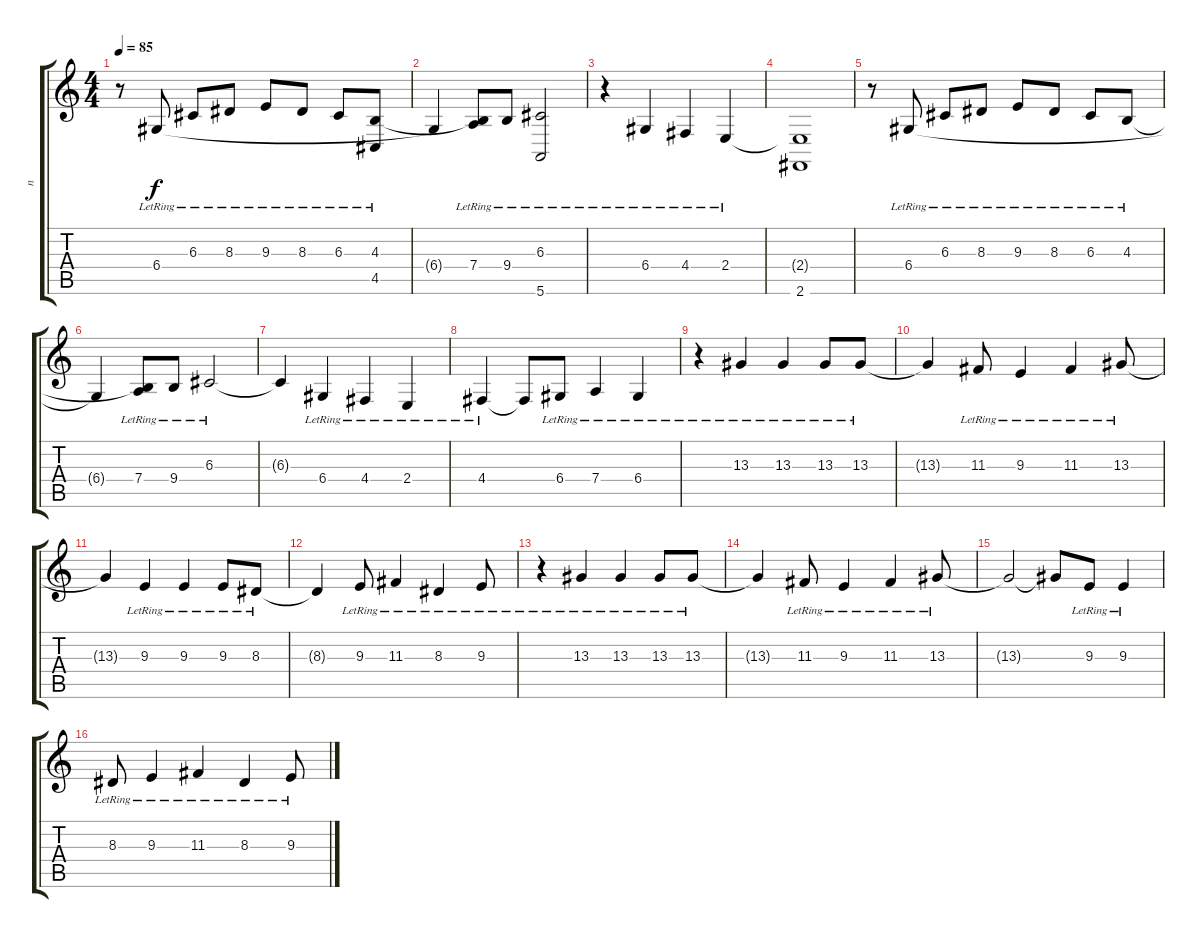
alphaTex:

\track ("n" "n") {instrument acousticgrandpiano}
\staff {score tabs}
\tuning (E4 B3 G3 D3 A2 E2) {hide}
\ts (4 4)
\tempo 85
\clef g2
\ks c
r.8{dy f} 6.4{lr}.8 6.3{lr}.8 8.3{lr}.8 9.3{lr}.8 8.3{lr}.8 6.3{lr}.8 (4.3{lr} 4.5).8 |
6.4{t}.4 (4.3{t} 7.4{lr}).8 9.4{lr}.8 (6.3{lr} 5.6).2 |
r.4 6.4{lr}.4 4.4{lr}.4 2.4{lr}.4 |
(2.4{t} 2.6).1 |
r.8 6.4{lr}.8 6.3{lr}.8 8.3{lr}.8 9.3{lr}.8 8.3{lr}.8 6.3{lr}.8 4.3{lr}.8 |
6.4{t}.4 (4.3{t} 7.4{lr}).8 9.4{lr}.8 6.3{lr}.2 |
6.3{t}.4 6.4{lr}.4 4.4{lr}.4 2.4{lr}.4 |
4.4{lr}.4 4.4{t}.8 6.4{lr}.8 7.4{lr}.4 6.4{lr}.4 |
r.4 13.3{lr}.4 13.3{lr}.4 13.3{lr}.8 13.3{lr}.8 |
13.3{t}.4 11.3{lr}.8 9.3{lr}.4 11.3{lr}.4 13.3{lr}.8 |
13.3{t}.4 9.3{lr}.4 9.3{lr}.4 9.3{lr}.8 8.3{lr}.8 |
8.3{t}.4 9.3{lr}.8 11.3{lr}.4 8.3{lr}.4 9.3{lr}.8 |
r.4 13.3{lr}.4 13.3{lr}.4 13.3{lr}.8 13.3{lr}.8 |
13.3{t}.4 11.3{lr}.8 9.3{lr}.4 11.3{lr}.4 13.3{lr}.8 |
13.3{t}.2 13.3{t}.8 9.3{lr}.8 9.3{lr}.4 |
8.3{lr}.8 9.3{lr}.4 11.3{lr}.4 8.3{lr}.4 9.3{lr}.8
